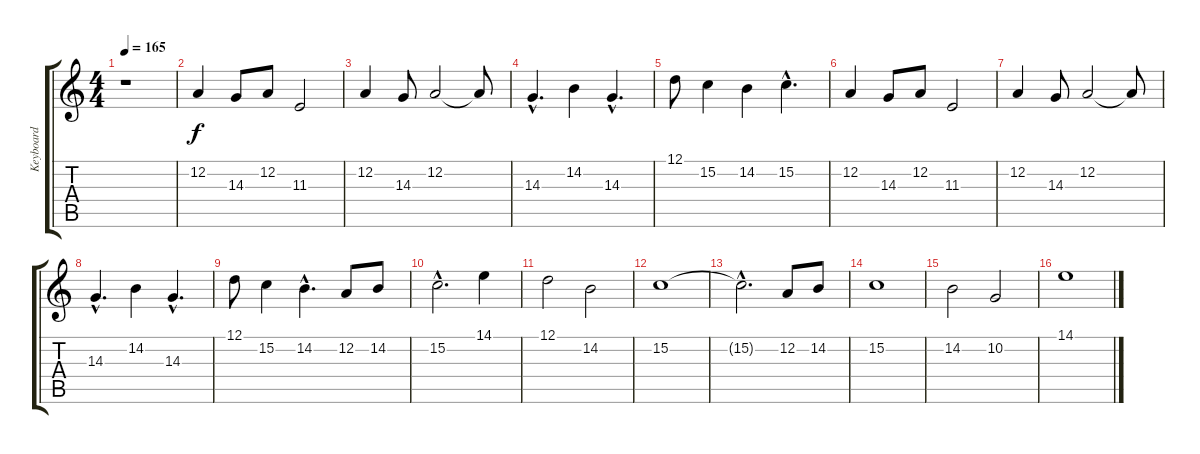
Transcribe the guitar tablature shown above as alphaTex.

\track ("Keyboard" "Keyboard") {instrument stringensemble1}
\staff {score tabs}
\tuning (D4 A3 F3 C3 G2 D2) {hide}
\ts (4 4)
\tempo 165
\clef g2
\ks c
r.1{dy f} |
12.2.4 14.3.8 12.2.8 11.3.2 |
12.2.4 14.3.8 12.2.2 12.2{t}.8 |
14.3{hac}.4{d} 14.2.4 14.3{hac}.4{d} |
12.1.8 15.2.4 14.2.4 15.2{hac}.4{d} |
12.2.4 14.3.8 12.2.8 11.3.2 |
12.2.4 14.3.8 12.2.2 12.2{t}.8 |
14.3{hac}.4{d} 14.2.4 14.3{hac}.4{d} |
12.1.8 15.2.4 14.2{hac}.4{d} 12.2.8 14.2.8 |
15.2{hac}.2{d} 14.1.4 |
12.1.2 14.2.2 |
15.2.1 |
15.2{hac t}.2{d} 12.2.8 14.2.8 |
15.2.1 |
14.2.2 10.2.2 |
14.1.1
